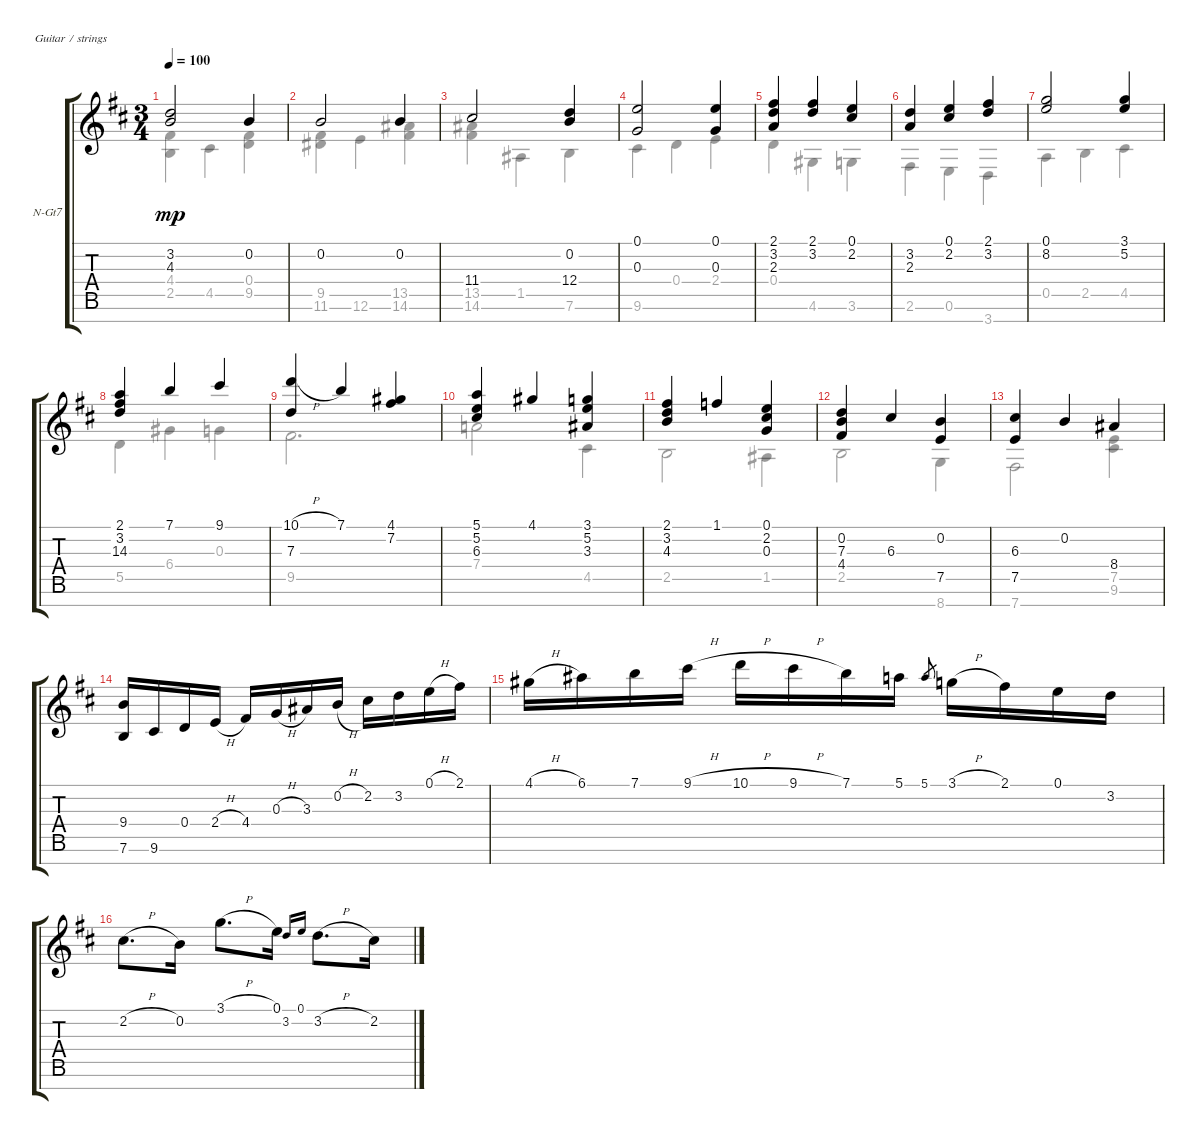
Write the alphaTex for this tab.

\defaultSystemsLayout 4
\bracketExtendMode groupsimilarinstruments
\firstSystemTrackNameOrientation horizontal
\otherSystemsTrackNameOrientation horizontal
\track ("Nylon Guitar" "N-Gt7") {instrument acousticguitarnylon}
\staff {score tabs}
\tuning (E4 B3 G3 D3 A2 E2 B1)
\voice
\ts (3 4)
\tempo 100
\clef g2
\ks d
(4.3 3.2).2{dy mp instrument acousticguitarnylon} 0.2.4 |
0.2.2 0.2.4 |
11.4.2 (12.4 0.2).4 |
(0.3 0.1).2 (0.3 0.1).4 |
(2.3 3.2 2.1).4 (2.1 3.2).4 (0.1 2.2).4 |
(3.2 2.3).4 (2.2 0.1).4 (2.1 3.2).4 |
(0.1 8.2).2 (3.1 5.2).4 |
(3.2 2.1 14.3).4 7.1.4 9.1.4 |
(7.3 10.1{h}).4 7.1.4 (7.2 4.1).4 |
(5.1 5.2 6.3).4 4.1.4 (3.1 5.2 3.3).4 |
(4.3 3.2 2.1).4 1.1.4 (0.1 2.2 0.3).4 |
(4.4 0.2 7.3).4 6.3.4 (0.2 7.5).4 |
(7.5 6.3).4 0.2.4 8.4.4 |
(9.4 7.6).16 9.6.16 0.4.16 2.4{h}.16 4.4.16 0.3{h}.16 3.3.16 0.2{h}.16 2.2.16 3.2.16 0.1{h}.16 2.1.16 |
4.1{h}.16 6.1.16 7.1.16 9.1{h}.16 10.1{h}.16 9.1{h}.16 7.1.16 5.1.16 5.1.8{gr} 3.1{h}.16 2.1.16 0.1.16 3.2.16 |
2.2{h}.8{d} 0.2.16 3.1{h}.8{d} 0.1.16 3.2.16{gr onbeat} 0.1.16{gr onbeat} 3.2{h}.8{d} 2.2.16
\voice
\clef g2
\ottava regular
\simile none
\ks d
(4.4 2.5).4{dy mp} 4.5.4 (0.4 9.5).4 |
(9.5 11.6).4 12.6.4 (14.6 13.5).4 |
(13.5 14.6).4 1.5.4 7.6.4 |
9.6.4 0.4.4 2.4.4 |
0.4.4 4.6.4 3.6.4 |
2.6.4 0.6.4 3.7.4 |
0.5.4 2.5.4 4.5.4 |
5.5.4 6.4.4 0.3.4 |
9.5.2{d} |
7.4.2 4.5.4 |
2.5.2 1.5.4 |
2.5.2 8.7.4 |
7.7.2 (9.6 7.5).4 |
|
|
